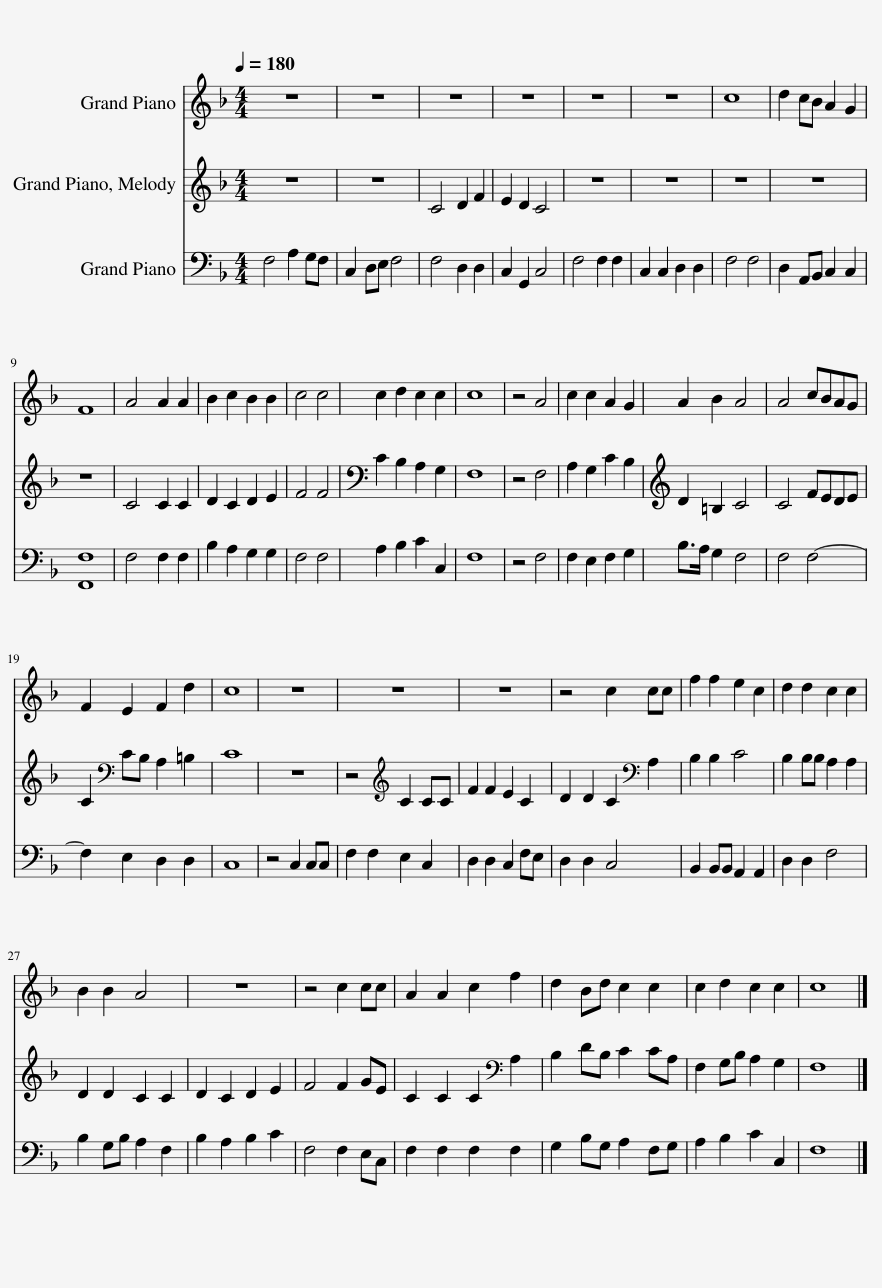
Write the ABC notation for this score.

X:1
%%score 1 2 3
L:1/8
Q:1/4=180
M:4/4
I:linebreak $
K:F
V:1 treble
V:2 treble
V:3 bass
V:1
 z8 | z8 | z8 | z8 | z8 | %5
 z8 | c8 | d2 cB A2 G2 |$ F8 | A4 A2 A2 | %10
 B2 c2 B2 B2 | c4 c4 | c2 d2 c2 c2 | c8 | z4 A4 | %15
 c2 c2 A2 G2 | A2 B2 A4 | A4 cBAG |$ F2 E2 F2 d2 | c8 | %20
 z8 | z8 | z8 | z4 c2 cc | f2 f2 e2 c2 | %25
 d2 d2 c2 c2 |$ B2 B2 A4 | z8 | z4 c2 cc | A2 A2 c2 f2 | %30
 d2 Bd c2 c2 | c2 d2 c2 c2 | c8 |] %33
V:2
 z8 | z8 | C4 D2 F2 | E2 D2 C4 | z8 | %5
 z8 | z8 | z8 |$ z8 | C4 C2 C2 | %10
 D2 C2 D2 E2 | F4 F4 | C2 B,2 A,2 G,2 | F,8 | z4 F,4 | %15
 A,2 G,2 C2 B,2 | D2 =B,2 C4 | C4 FEDE |$ C2[K:bass] CB, A,2 =B,2 | C8 | %20
 z8 | z4[K:treble] C2 CC | F2 F2 E2 C2 | D2 D2 C2[K:bass] A,2 | B,2 B,2 C4 | %25
 B,2 B,B, A,2 A,2 |$ D2 D2 C2 C2 | D2 C2 D2 E2 | F4 F2 GE | C2 C2 C2[K:bass] A,2 | %30
 B,2 DB, C2 CA, | F,2 G,B, A,2 G,2 | F,8 |] %33
V:3
 F,4 A,2 G,F, | C,2 D,E, F,4 | F,4 D,2 D,2 | C,2 G,,2 C,4 | F,4 F,2 F,2 | %5
 C,2 C,2 D,2 D,2 | F,4 F,4 | D,2 A,,B,, C,2 C,2 |$ [F,,F,]8 | F,4 F,2 F,2 | %10
 B,2 A,2 G,2 G,2 | F,4 F,4 | A,2 B,2 C2 C,2 | F,8 | z4 F,4 | %15
 F,2 E,2 F,2 G,2 | B,>A, G,2 F,4 | F,4 F,4- |$ F,2 E,2 D,2 D,2 | C,8 | %20
 z4 C,2 C,C, | F,2 F,2 E,2 C,2 | D,2 D,2 C,2 F,E, | D,2 D,2 C,4 | B,,2 B,,B,, A,,2 A,,2 | %25
 D,2 D,2 F,4 |$ B,2 G,B, A,2 F,2 | B,2 A,2 B,2 C2 | F,4 F,2 E,C, | F,2 F,2 F,2 F,2 | %30
 G,2 B,G, A,2 F,G, | A,2 B,2 C2 C,2 | F,8 |] %33
